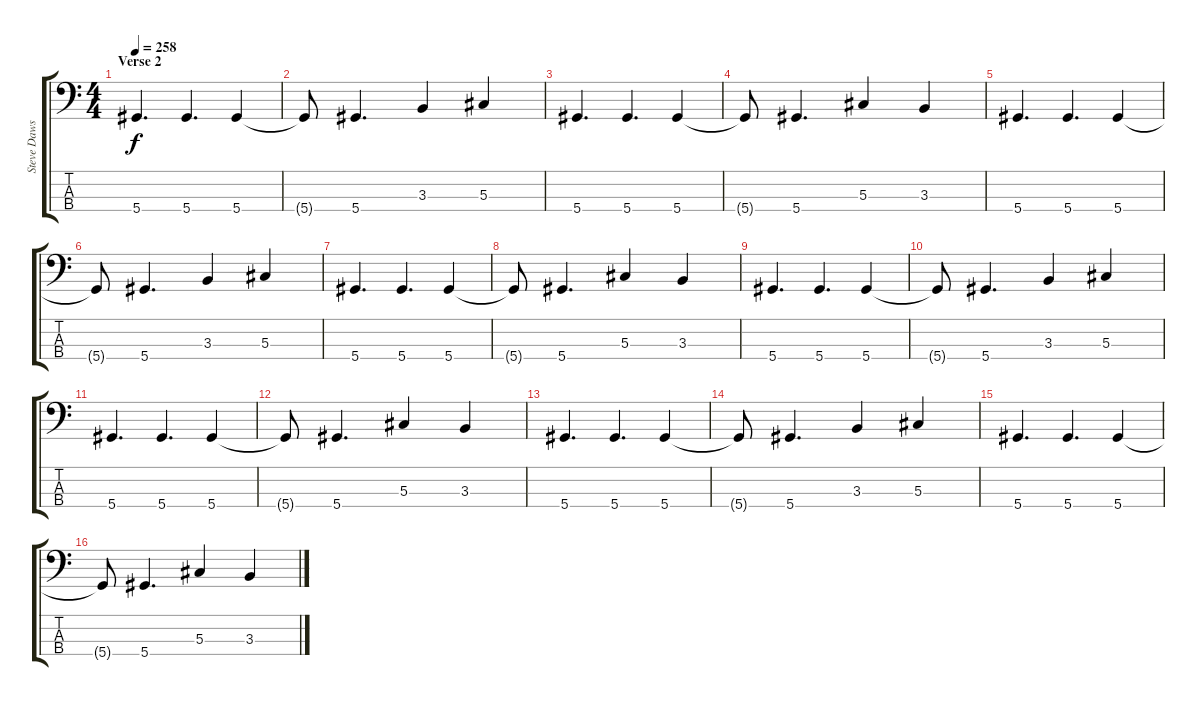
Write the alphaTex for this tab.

\track ("Steve Dawson" "Steve Daws") {instrument electricbassfinger}
\staff {score tabs}
\tuning (Gb2 Db2 Ab1 Eb1) {hide}
\ts (4 4)
\section ("" "Verse 2")
\tempo 258
\clef f4
\ks c
5.4.4{d dy f} 5.4.4{d} 5.4.4 |
5.4{t}.8 5.4.4{d} 3.3.4 5.3.4 |
5.4.4{d} 5.4.4{d} 5.4.4 |
5.4{t}.8 5.4.4{d} 5.3.4 3.3.4 |
5.4.4{d} 5.4.4{d} 5.4.4 |
5.4{t}.8 5.4.4{d} 3.3.4 5.3.4 |
5.4.4{d} 5.4.4{d} 5.4.4 |
5.4{t}.8 5.4.4{d} 5.3.4 3.3.4 |
5.4.4{d} 5.4.4{d} 5.4.4 |
5.4{t}.8 5.4.4{d} 3.3.4 5.3.4 |
5.4.4{d} 5.4.4{d} 5.4.4 |
5.4{t}.8 5.4.4{d} 5.3.4 3.3.4 |
5.4.4{d} 5.4.4{d} 5.4.4 |
5.4{t}.8 5.4.4{d} 3.3.4 5.3.4 |
5.4.4{d} 5.4.4{d} 5.4.4 |
5.4{t}.8 5.4.4{d} 5.3.4 3.3.4
